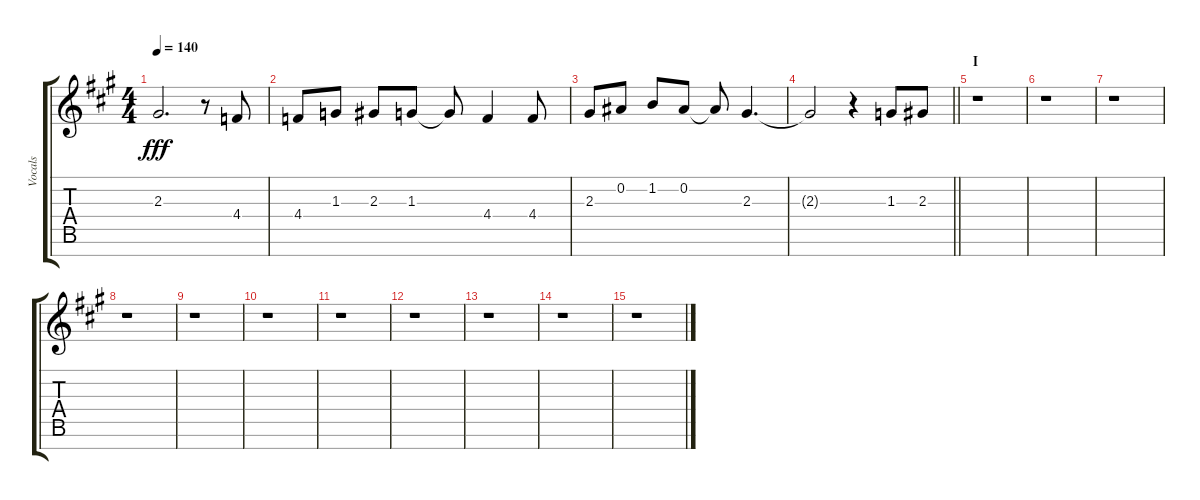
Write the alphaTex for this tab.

\track ("Vocals" "Vocals") {instrument voiceoohs}
\staff {score tabs}
\tuning (Eb5 Bb4 Gb4 Db4 Ab3 Eb3 Bb2) {hide}
\ts (4 4)
\tempo 140
\clef g2
\ks a
2.3{t}.2{d dy fff} r.8 4.4.8 |
4.4.8 1.3.8 2.3.8 1.3.8 1.3{t}.8 4.4.4 4.4.8 |
2.3.8 0.2.8 1.2.8 0.2.8 0.2{t}.8 2.3.4{d} |
\barLineRight lightlight
2.3{t}.2 r.4 1.3.8 2.3.8 |
\section ("" "I")
r.1 |
r.1 |
r.1 |
r.1 |
r.1 |
r.1 |
r.1 |
r.1 |
r.1 |
r.1 |
r.1
